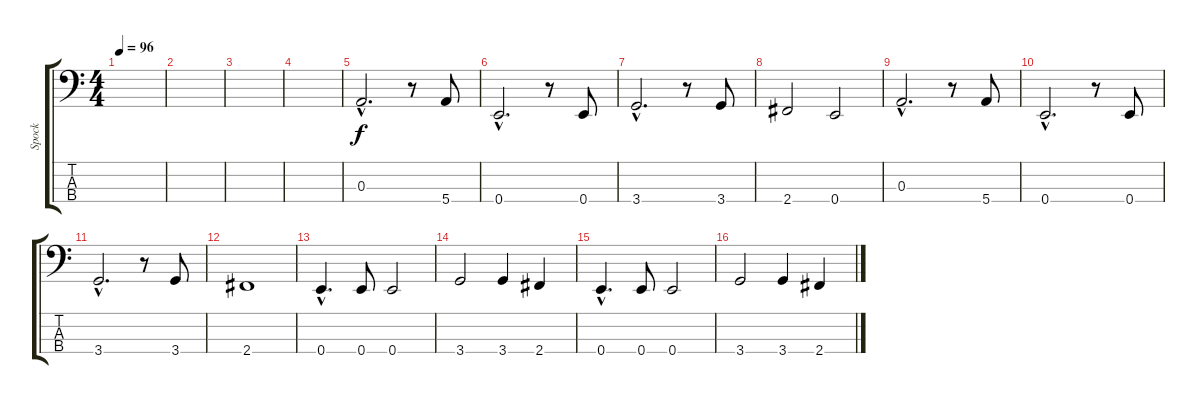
\track ("Spock" "Spock") {instrument electricbasspick}
\staff {score tabs}
\tuning (G2 D2 A1 E1) {hide}
\ts (4 4)
\tempo 96
\clef f4
\ks c
|
|
|
|
0.3{hac}.2{d} r.8 5.4.8 |
0.4{hac}.2{d} r.8 0.4.8 |
3.4{hac}.2{d} r.8 3.4.8 |
2.4.2 0.4.2 |
0.3{hac}.2{d} r.8 5.4.8 |
0.4{hac}.2{d} r.8 0.4.8 |
3.4{hac}.2{d} r.8 3.4.8 |
2.4.1 |
0.4{hac}.4{d} 0.4.8 0.4.2 |
3.4.2 3.4.4 2.4.4 |
0.4{hac}.4{d} 0.4.8 0.4.2 |
3.4.2 3.4.4 2.4.4
